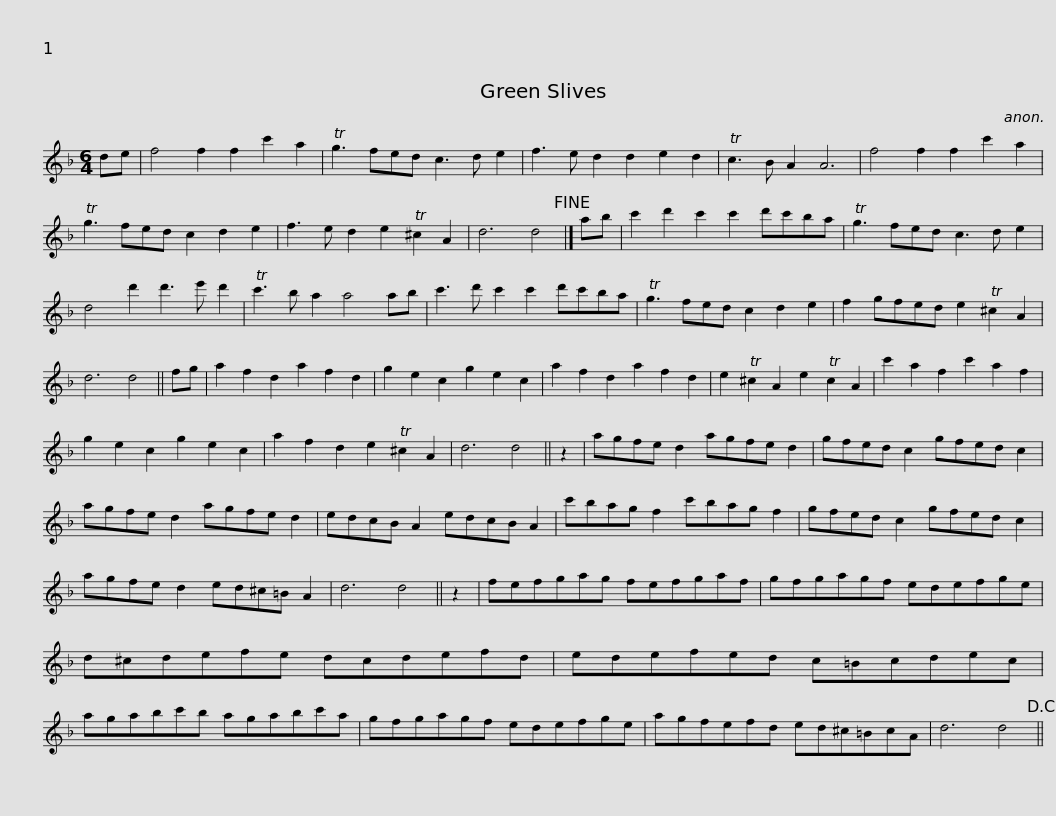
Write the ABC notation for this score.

X:1
L:1/8
M:6/4
I:linebreak $
K:Dmin
V:1 treble
V:1
 de | f4 f2 f2 c'2 a2 | Tg3 fed c3 d e2 | f3 e d2 d2 e2 d2 | Tc3 B A2 A6 | %5
 f4 f2 f2 c'2 a2 | Tg3 fed c2 d2 e2 |$ f3 e d2 e2 T^c2 A2 | d6 d4!fine! |] ab | %10
 c'2 d'2 c'2 c'2 d'c'ba | Tg3 fed c3 d e2 | d4 d'2 d'3 e' d'2 |$ Tc'3 b a2 a4 ab | c'3 d' c'2 c'2 d'c'ba | %15
 Tg3 fed c2 d2 e2 | f2 gfed e2 T^c2 A2 | d6 d4 || fg |$ a2 f2 d2 a2 f2 d2 | %20
 g2 e2 c2 g2 e2 c2 | a2 f2 d2 a2 f2 d2 | e2 T^c2 A2 e2 Tc2 A2 | c'2 a2 f2 c'2 a2 f2 | g2 e2 c2 g2 e2 c2 |$ %25
 a2 f2 d2 e2 T^c2 A2 | d6 d4 || z2 | agfe d2 agfe d2 | gfed c2 gfed c2 | %30
 agfe d2 agfe d2 |$ edcB A2 edcB A2 | c'bag f2 c'bag f2 | gfed c2 gfed c2 | agfe d2 ed^c=B A2 |$ %35
 d6 d4 || z2 | fefgag fefgaf | gfgagf edefge | d^cdefe dcdefd |$ %40
 edefed c=Bcdec | agabc'b agabc'a | gfgagf edefge |$ agfefd ed^c=BcA | d6 d4!D.C.! || %45
